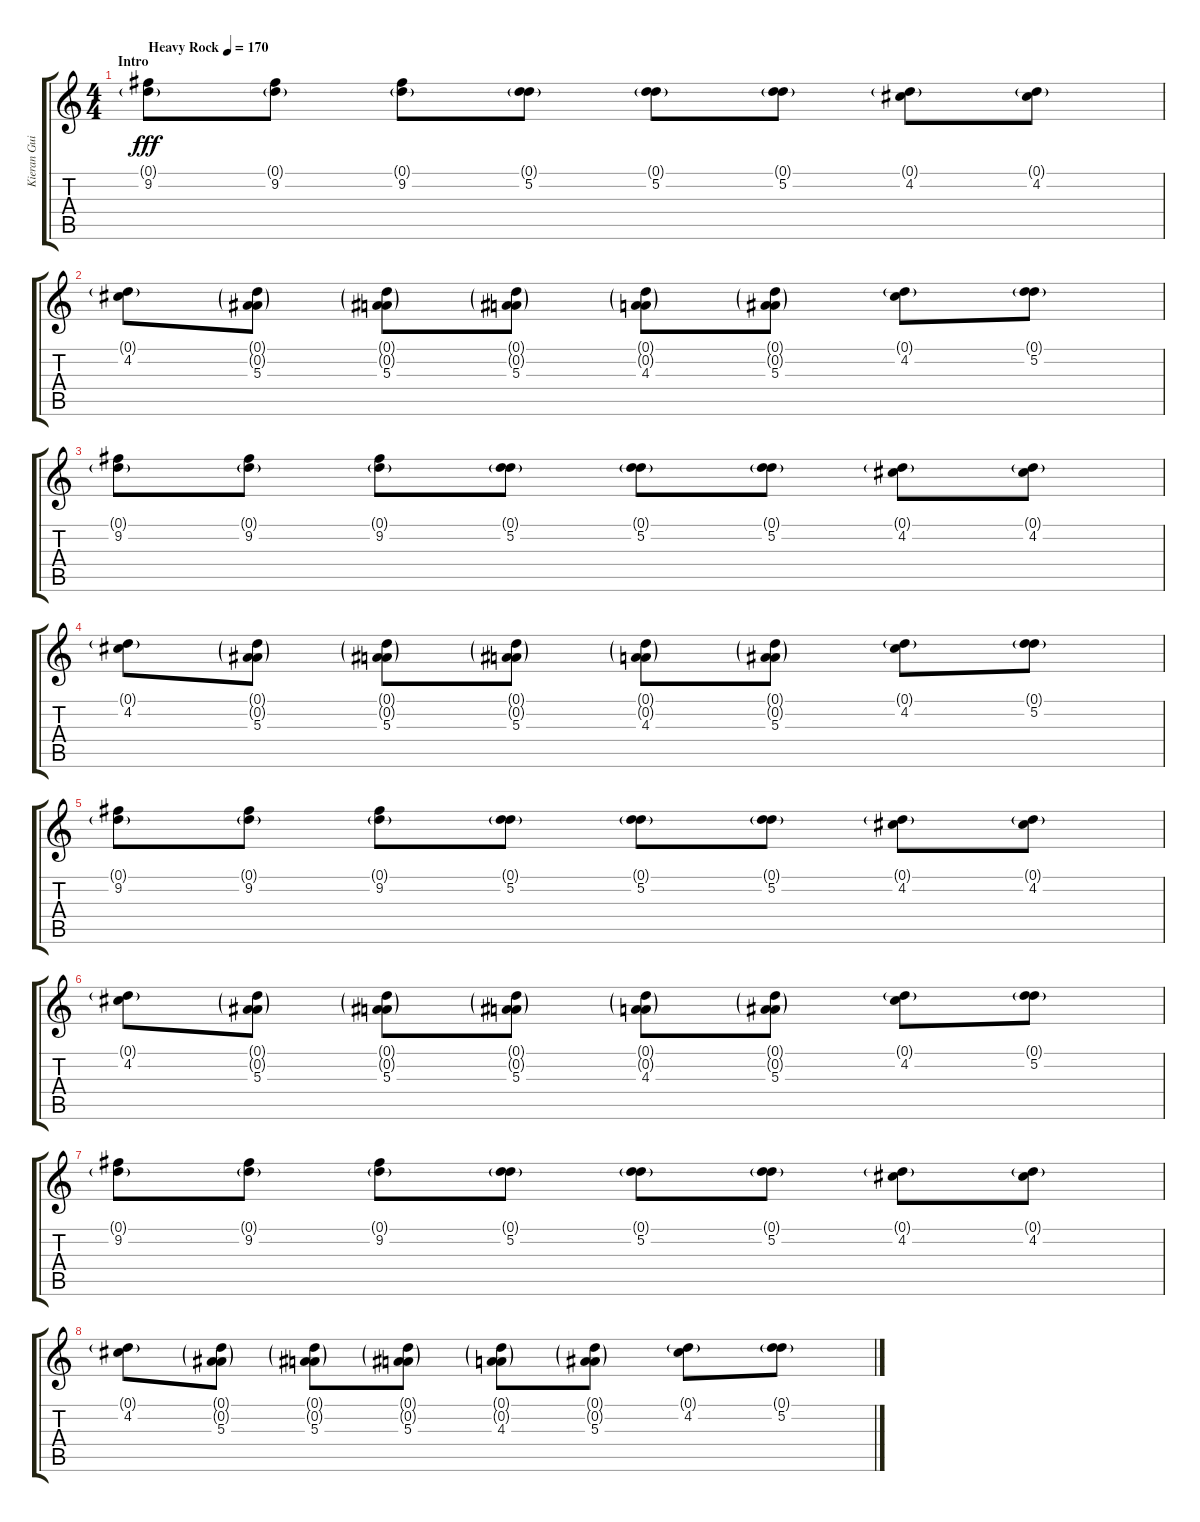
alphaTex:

\track ("Kieran Guitar" "Kieran Gui") {instrument overdrivenguitar}
\staff {score tabs}
\tuning (D4 A3 F3 C3 G2 D2) {hide}
\ts (4 4)
\section ("" "Intro")
\tempo (170 "Heavy Rock")
\clef g2
\ks c
(0.1{g} 9.2).8{dy fff instrument overdrivenguitar} (0.1{g} 9.2).8 (0.1{g} 9.2).8 (0.1{g} 5.2).8 (0.1{g} 5.2).8 (0.1{g} 5.2).8 (0.1{g} 4.2).8 (0.1{g} 4.2).8 |
(0.1{g} 4.2).8 (0.1{g} 0.2{g} 5.3).8 (0.1{g} 0.2{g} 5.3).8 (0.1{g} 0.2{g} 5.3).8 (0.1{g} 0.2{g} 4.3).8 (0.1{g} 0.2{g} 5.3).8 (0.1{g} 4.2).8 (0.1{g} 5.2).8 |
(0.1{g} 9.2).8 (0.1{g} 9.2).8 (0.1{g} 9.2).8 (0.1{g} 5.2).8 (0.1{g} 5.2).8 (0.1{g} 5.2).8 (0.1{g} 4.2).8 (0.1{g} 4.2).8 |
(0.1{g} 4.2).8 (0.1{g} 0.2{g} 5.3).8 (0.1{g} 0.2{g} 5.3).8 (0.1{g} 0.2{g} 5.3).8 (0.1{g} 0.2{g} 4.3).8 (0.1{g} 0.2{g} 5.3).8 (0.1{g} 4.2).8 (0.1{g} 5.2).8 |
(0.1{g} 9.2).8 (0.1{g} 9.2).8 (0.1{g} 9.2).8 (0.1{g} 5.2).8 (0.1{g} 5.2).8 (0.1{g} 5.2).8 (0.1{g} 4.2).8 (0.1{g} 4.2).8 |
(0.1{g} 4.2).8 (0.1{g} 0.2{g} 5.3).8 (0.1{g} 0.2{g} 5.3).8 (0.1{g} 0.2{g} 5.3).8 (0.1{g} 0.2{g} 4.3).8 (0.1{g} 0.2{g} 5.3).8 (0.1{g} 4.2).8 (0.1{g} 5.2).8 |
(0.1{g} 9.2).8 (0.1{g} 9.2).8 (0.1{g} 9.2).8 (0.1{g} 5.2).8 (0.1{g} 5.2).8 (0.1{g} 5.2).8 (0.1{g} 4.2).8 (0.1{g} 4.2).8 |
(0.1{g} 4.2).8 (0.1{g} 0.2{g} 5.3).8 (0.1{g} 0.2{g} 5.3).8 (0.1{g} 0.2{g} 5.3).8 (0.1{g} 0.2{g} 4.3).8 (0.1{g} 0.2{g} 5.3).8 (0.1{g} 4.2).8 (0.1{g} 5.2).8
